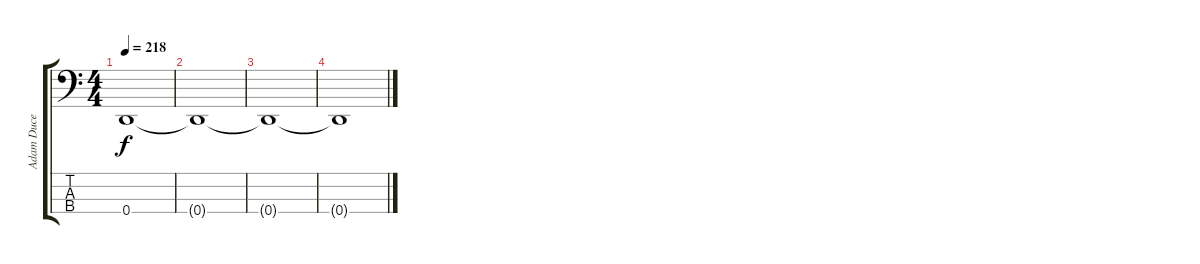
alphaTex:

\track ("Adam Duce" "Adam Duce") {instrument electricbasspick}
\staff {score tabs}
\tuning (F2 C2 G1 D1) {hide}
\ts (4 4)
\tempo 218
\clef f4
\ks c
0.4{t}.1{dy f} |
0.4{t}.1 |
0.4{t}.1 |
0.4{t}.1
